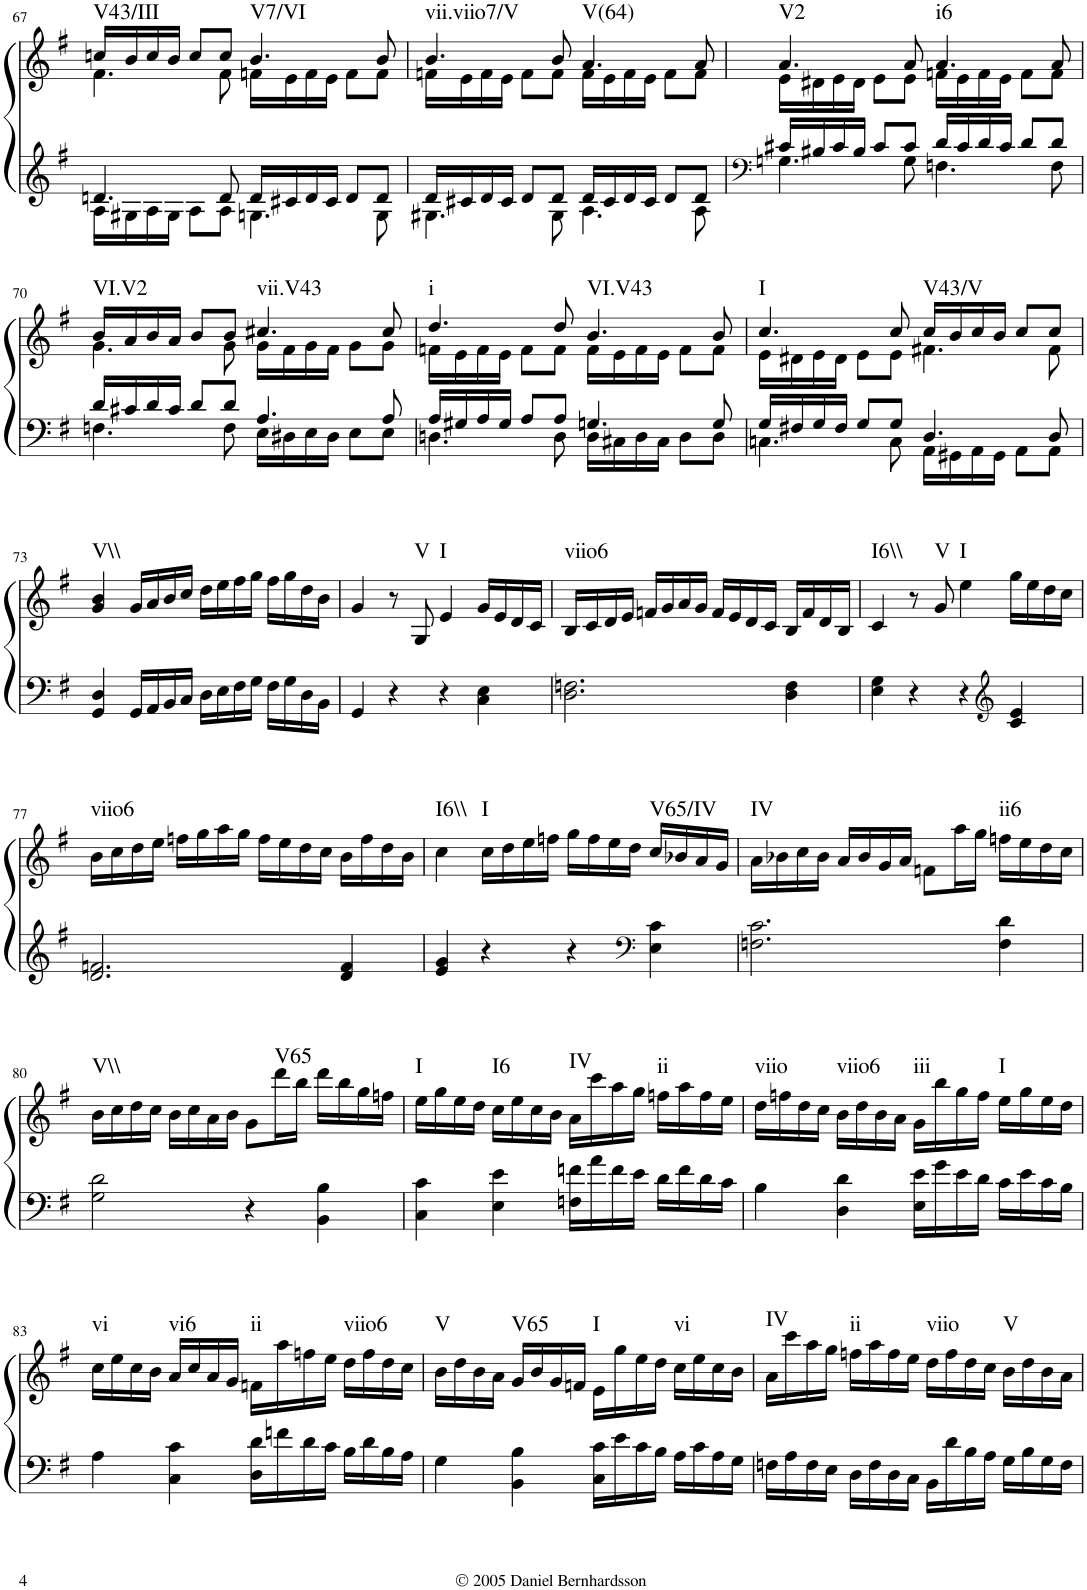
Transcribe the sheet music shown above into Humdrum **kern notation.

**kern	**kern	**harte
*part1	*part1	*part1
*staff2	*staff1	*
*I"Piano	*	*
*I'Pno.	*	*
!!LO:PB:g=z
*clefG2	*clefG2	*
*k[f#]	*k[f#]	*
*G:	*G:	*
*M4/4	*M4/4	*
*met(c)	*met(c)	*
=67	=67	=67
*^	*^	*
!	!	!	!	!LO:H:kt=V43/III
4.dn/	16A\LL	16ccn/LL	4.f#\	N
.	16G#X\	16b/	.	.
.	16A\	16cc/	.	.
.	16G#\JJ	16b/JJ	.	.
.	8A\L	8cc/L	.	.
8d/	8A\J	8cc/J	8f#\	.
!	!	!	!	!LO:H:kt=V7/VI
16d/LL	4.Gn\	4.b/	16fn\LL	N
16c#X/	.	.	16e\	.
16d/	.	.	16f\	.
16c#/JJ	.	.	16e\JJ	.
8d/L	.	.	8f\L	.
8d/J	8G\	8b/	8f\J	.
=68	=68	=68	=68	=68
!	!	!	!	!LO:H:kt=vii.viio7/V
16d/LL	4.G#X\	4.b/	16fn\LL	N
16c#X/	.	.	16e\	.
16d/	.	.	16f\	.
16c#/JJ	.	.	16e\JJ	.
8d/L	.	.	8f\L	.
8d/J	8G#\	8b/	8f\J	.
!	!	!	!	!LO:H:kt=V(64)
16d/LL	4.A\	4.a/	16f\LL	N
16c#/	.	.	16e\	.
16d/	.	.	16f\	.
16c#/JJ	.	.	16e\JJ	.
8d/L	.	.	8f\L	.
8d/J	8A\	8a/	8f\J	.
=69	=69	=69	=69	=69
*clefF4	*	*	*	*
!	!	!	!	!LO:H:kt=V2
16c#X/LL	4.Gn\	4.a/	16e\LL	N
16B#X/	.	.	16d#X\	.
16c#/	.	.	16e\	.
16B#/JJ	.	.	16d#\JJ	.
8c#/L	.	.	8e\L	.
8c#/J	8G\	8a/	8e\J	.
!	!	!	!	!LO:H:kt=i6
16d/LL	4.Fn\	4.a/	16fn\LL	N
16c#/	.	.	16e\	.
16d/	.	.	16f\	.
16c#/JJ	.	.	16e\JJ	.
8d/L	.	.	8f\L	.
8d/J	8F\	8a/	8f\J	.
!!LO:LB:g=z	!!
=70	=70	=70	=70	=70
!	!	!	!	!LO:H:kt=VI.V2
16d/LL	4.Fn\	16b/LL	4.g\	N
16c#X/	.	16a/	.	.
16d/	.	16b/	.	.
16c#/JJ	.	16a/JJ	.	.
8d/L	.	8b/L	.	.
8d/J	8F\	8b/J	8g\	.
!	!	!	!	!LO:H:kt=vii.V43
4.A/	16E\LL	4.cc#X/	16g\LL	N
.	16D#X\	.	16f#\	.
.	16E\	.	16g\	.
.	16D#\JJ	.	16f#\JJ	.
.	8E\L	.	8g\L	.
8A/	8E\J	8cc#/	8g\J	.
=71	=71	=71	=71	=71
!	!	!	!	!LO:H:kt=i
16A/LL	4.Dn\	4.dd/	16fn\LL	N
16G#X/	.	.	16e\	.
16A/	.	.	16f\	.
16G#/JJ	.	.	16e\JJ	.
8A/L	.	.	8f\L	.
8A/J	8D\	8dd/	8f\J	.
!	!	!	!	!LO:H:kt=VI.V43
4.Gn/	16D\LL	4.b/	16f\LL	N
.	16C#X\	.	16e\	.
.	16D\	.	16f\	.
.	16C#\JJ	.	16e\JJ	.
.	8D\L	.	8f\L	.
8G/	8D\J	8b/	8f\J	.
=72	=72	=72	=72	=72
!	!	!	!	!LO:H:kt=I
16G/LL	4.Cn\	4.cc/	16e\LL	N
16F#X/	.	.	16d#X\	.
16G/	.	.	16e\	.
16F#/JJ	.	.	16d#\JJ	.
8G/L	.	.	8e\L	.
8G/J	8C\	8cc/	8e\J	.
!	!	!	!	!LO:H:kt=V43/V
4.D/	16AA\LL	16cc/LL	4.f#X\	N
.	16GG#X\	16b/	.	.
.	16AA\	16cc/	.	.
.	16GG#\JJ	16b/JJ	.	.
.	8AA\L	8cc/L	.	.
8D/	8AA\J	8cc/J	8f#\	.
!!LO:LB:g=z
=73	=73	=73	=73	=73
!	!	!	!	!LO:H:kt=V\\
*v	*v	*	*	*
*	*v	*v	*
4GG/ 4D/	4g/ 4b/	N
16GG/LL	16g/LL	.
16AA/	16a/	.
16BB/	16b/	.
16C/JJ	16cc/JJ	.
16D\LL	16dd\LL	.
16E\	16ee\	.
16F#\	16ff#\	.
16G\JJ	16gg\JJ	.
16F#\LL	16ff#\LL	.
16G\	16gg\	.
16D\	16dd\	.
16BB\JJ	16b\JJ	.
=74	=74	=74
4GG/	4g/	.
4r	8r	.
!	!	!LO:H:kt=V
.	8G/	N
!	!	!LO:H:kt=I
4r	4e/	N
4C\ 4E\	16g/LL	.
.	16e/	.
.	16d/	.
.	16c/JJ	.
=75	=75	=75
!	!	!LO:H:kt=viio6
2.D\ 2.Fn\	16B/LL	N
.	16c/	.
.	16d/	.
.	16e/JJ	.
.	16fn/LL	.
.	16g/	.
.	16a/	.
.	16g/JJ	.
.	16f/LL	.
.	16e/	.
.	16d/	.
.	16c/JJ	.
4D\ 4F\	16B/LL	.
.	16f/	.
.	16d/	.
.	16B/JJ	.
=76	=76	=76
!	!	!LO:H:kt=I6\\
4E\ 4G\	4c/	N
4r	8r	.
!	!	!LO:H:kt=V
.	8g/	N
!	!	!LO:H:kt=I
4r	4ee\	N
*clefG2	*	*
4c/ 4e/	16gg\LL	.
.	16ee\	.
.	16dd\	.
.	16cc\JJ	.
!!LO:LB:g=z
=77	=77	=77
!	!	!LO:H:kt=viio6
2.d/ 2.fn/	16b\LL	N
.	16cc\	.
.	16dd\	.
.	16ee\JJ	.
.	16ffn\LL	.
.	16gg\	.
.	16aa\	.
.	16gg\JJ	.
.	16ff\LL	.
.	16ee\	.
.	16dd\	.
.	16cc\JJ	.
4d/ 4f/	16b\LL	.
.	16ff\	.
.	16dd\	.
.	16b\JJ	.
=78	=78	=78
!	!	!LO:H:kt=I6\\
4e/ 4g/	4cc\	N
!	!	!LO:H:kt=I
4r	16cc\LL	N
.	16dd\	.
.	16ee\	.
.	16ffn\JJ	.
4r	16gg\LL	.
.	16ff\	.
.	16ee\	.
.	16dd\JJ	.
*clefF4	*	*
!	!	!LO:H:kt=V65/IV
4E\ 4c\	16cc/LL	N
.	16b-X/	.
.	16a/	.
.	16g/JJ	.
=79	=79	=79
!	!	!LO:H:kt=IV
2.Fn\ 2.c\	16a\LL	N
.	16b-X\	.
.	16cc\	.
.	16b-\JJ	.
.	16a/LL	.
.	16b-/	.
.	16g/	.
.	16a/JJ	.
.	8fn\L	.
.	16aa\L	.
.	16gg\JJ	.
!	!	!LO:H:kt=ii6
4F\ 4d\	16ffn\LL	N
.	16ee\	.
.	16dd\	.
.	16cc\JJ	.
!!LO:LB:g=z
=80	=80	=80
!	!	!LO:H:kt=V\\
2G\ 2d\	16b\LL	N
.	16cc\	.
.	16dd\	.
.	16cc\JJ	.
.	16b\LL	.
.	16cc\	.
.	16a\	.
.	16b\JJ	.
4r	8g\L	.
!	!	!LO:H:kt=V65
.	16ddd\L	N
.	16bb\JJ	.
4BB\ 4B\	16ddd\LL	.
.	16bb\	.
.	16gg\	.
.	16ffn\JJ	.
=81	=81	=81
!	!	!LO:H:kt=I
4C\ 4c\	16ee\LL	N
.	16gg\	.
.	16ee\	.
.	16dd\JJ	.
!	!	!LO:H:kt=I6
4E\ 4e\	16cc\LL	N
.	16ee\	.
.	16cc\	.
.	16b\JJ	.
!	!	!LO:H:kt=IV
16Fn\ 16fn\LL	16a\LL	N
16a\	16ccc\	.
16f\	16aa\	.
16e\JJ	16gg\JJ	.
!	!	!LO:H:kt=ii
16d\LL	16ffn\LL	N
16f\	16aa\	.
16d\	16ff\	.
16c\JJ	16ee\JJ	.
=82	=82	=82
!	!	!LO:H:kt=viio
4B\	16dd\LL	N
.	16ffn\	.
.	16dd\	.
.	16cc\JJ	.
!	!	!LO:H:kt=viio6
4D\ 4d\	16b\LL	N
.	16dd\	.
.	16b\	.
.	16a\JJ	.
!	!	!LO:H:kt=iii
16E\ 16e\LL	16g\LL	N
16g\	16bb\	.
16e\	16gg\	.
16d\JJ	16ff\JJ	.
!	!	!LO:H:kt=I
16c\LL	16ee\LL	N
16e\	16gg\	.
16c\	16ee\	.
16B\JJ	16dd\JJ	.
!!LO:LB:g=z
=83	=83	=83
!	!	!LO:H:kt=vi
4A\	16cc\LL	N
.	16ee\	.
.	16cc\	.
.	16b\JJ	.
!	!	!LO:H:kt=vi6
4C\ 4c\	16a/LL	N
.	16cc/	.
.	16a/	.
.	16g/JJ	.
!	!	!LO:H:kt=ii
16D\ 16d\LL	16fn\LL	N
16fn\	16aa\	.
16d\	16ffn\	.
16c\JJ	16ee\JJ	.
!	!	!LO:H:kt=viio6
16B\LL	16dd\LL	N
16d\	16ff\	.
16B\	16dd\	.
16A\JJ	16cc\JJ	.
=84	=84	=84
!	!	!LO:H:kt=V
4G\	16b\LL	N
.	16dd\	.
.	16b\	.
.	16a\JJ	.
!	!	!LO:H:kt=V65
4BB\ 4B\	16g/LL	N
.	16b/	.
.	16g/	.
.	16fn/JJ	.
!	!	!LO:H:kt=I
16C\ 16c\LL	16e\LL	N
16e\	16gg\	.
16c\	16ee\	.
16B\JJ	16dd\JJ	.
!	!	!LO:H:kt=vi
16A\LL	16cc\LL	N
16c\	16ee\	.
16A\	16cc\	.
16G\JJ	16b\JJ	.
=85	=85	=85
!	!	!LO:H:kt=IV
16Fn\LL	16a\LL	N
16A\	16ccc\	.
16F\	16aa\	.
16E\JJ	16gg\JJ	.
!	!	!LO:H:kt=ii
16D\LL	16ffn\LL	N
16F\	16aa\	.
16D\	16ff\	.
16C\JJ	16ee\JJ	.
!	!	!LO:H:kt=viio
16BB\LL	16dd\LL	N
16d\	16ff\	.
16B\	16dd\	.
16A\JJ	16cc\JJ	.
!	!	!LO:H:kt=V
16G\LL	16b\LL	N
16B\	16dd\	.
16G\	16b\	.
16F\JJ	16a\JJ	.
=	=	=
*-	*-	*-
